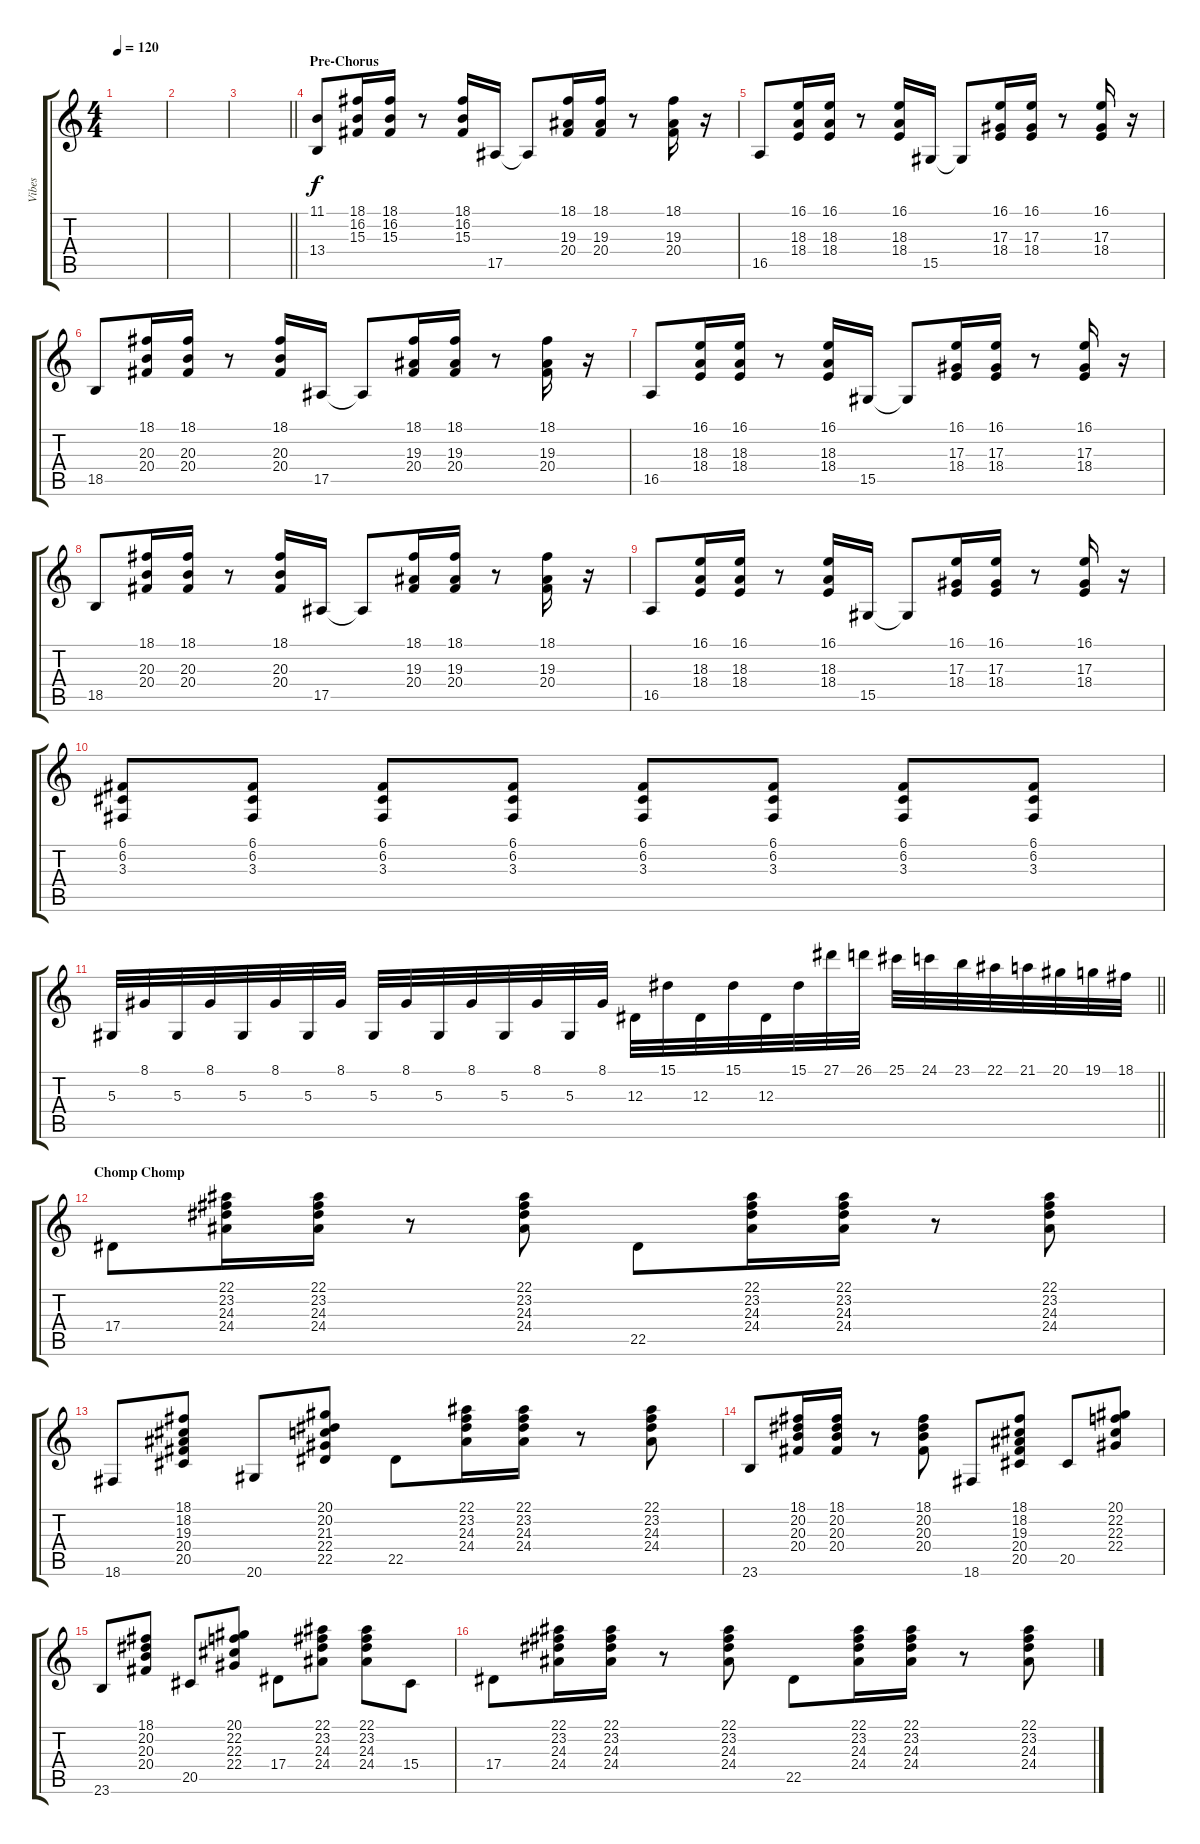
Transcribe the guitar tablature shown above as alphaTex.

\track ("Vibes" "Vibes") {instrument marimba}
\staff {score tabs}
\tuning (C4 G3 Eb3 Bb2 F2 C2) {hide}
\ts (4 4)
\tempo 120
\clef g2
\ks c
|
|
\barLineRight lightlight
|
\section ("" "Pre-Chorus")
(11.1 13.4).8 (18.1 16.2 15.3).16 (18.1 16.2 15.3).16 r.8 (18.1 16.2 15.3).16 17.5.16 17.5{t}.8 (18.1 19.3 20.4).16 (18.1 19.3 20.4).16 r.8 (18.1 19.3 20.4).16 r.16 |
16.5.8 (16.1 18.3 18.4).16 (16.1 18.3 18.4).16 r.8 (16.1 18.3 18.4).16 15.5.16 15.5{t}.8 (16.1 17.3 18.4).16 (16.1 17.3 18.4).16 r.8 (16.1 17.3 18.4).16 r.16 |
18.5.8 (18.1 20.3 20.4).16 (18.1 20.3 20.4).16 r.8 (18.1 20.3 20.4).16 17.5.16 17.5{t}.8 (18.1 19.3 20.4).16 (18.1 19.3 20.4).16 r.8 (18.1 19.3 20.4).16 r.16 |
16.5.8 (16.1 18.3 18.4).16 (16.1 18.3 18.4).16 r.8 (16.1 18.3 18.4).16 15.5.16 15.5{t}.8 (16.1 17.3 18.4).16 (16.1 17.3 18.4).16 r.8 (16.1 17.3 18.4).16 r.16 |
18.5.8 (18.1 20.3 20.4).16 (18.1 20.3 20.4).16 r.8 (18.1 20.3 20.4).16 17.5.16 17.5{t}.8 (18.1 19.3 20.4).16 (18.1 19.3 20.4).16 r.8 (18.1 19.3 20.4).16 r.16 |
16.5.8 (16.1 18.3 18.4).16 (16.1 18.3 18.4).16 r.8 (16.1 18.3 18.4).16 15.5.16 15.5{t}.8 (16.1 17.3 18.4).16 (16.1 17.3 18.4).16 r.8 (16.1 17.3 18.4).16 r.16 |
(6.1 6.2 3.3).8 (6.1 6.2 3.3).8 (6.1 6.2 3.3).8 (6.1 6.2 3.3).8 (6.1 6.2 3.3).8 (6.1 6.2 3.3).8 (6.1 6.2 3.3).8 (6.1 6.2 3.3).8 |
\barLineRight lightlight
5.3.32 8.1.32 5.3.32 8.1.32 5.3.32 8.1.32 5.3.32 8.1.32 5.3.32 8.1.32 5.3.32 8.1.32 5.3.32 8.1.32 5.3.32 8.1.32 12.3.32 15.1.32 12.3.32 15.1.32 12.3.32 15.1.32 27.1.32 26.1.32 25.1.32 24.1.32 23.1.32 22.1.32 21.1.32 20.1.32 19.1.32 18.1.32 |
\section ("" "Chomp Chomp")
17.4.8 (22.1 23.2 24.3 24.4).16 (22.1 23.2 24.3 24.4).16 r.8 (22.1 23.2 24.3 24.4).8 22.5.8 (22.1 23.2 24.3 24.4).16 (22.1 23.2 24.3 24.4).16 r.8 (22.1 23.2 24.3 24.4).8 |
18.6.8 (18.1 18.2 19.3 20.4 20.5).8 20.6.8 (20.1 20.2 21.3 22.4 22.5).8 22.5.8 (22.1 23.2 24.3 24.4).16 (22.1 23.2 24.3 24.4).16 r.8 (22.1 23.2 24.3 24.4).8 |
23.6.8 (18.1 20.2 20.3 20.4).16 (18.1 20.2 20.3 20.4).16 r.8 (18.1 20.2 20.3 20.4).8 18.6.8 (18.1 18.2 19.3 20.4 20.5).8 20.5.8 (20.1 22.2 22.3 22.4).8 |
23.6.8 (18.1 20.2 20.3 20.4).8 20.5.8 (20.1 22.2 22.3 22.4).8 17.4.8 (22.1 23.2 24.3 24.4).8 (22.1 23.2 24.3 24.4).8 15.4.8 |
17.4.8 (22.1 23.2 24.3 24.4).16 (22.1 23.2 24.3 24.4).16 r.8 (22.1 23.2 24.3 24.4).8 22.5.8 (22.1 23.2 24.3 24.4).16 (22.1 23.2 24.3 24.4).16 r.8 (22.1 23.2 24.3 24.4).8
